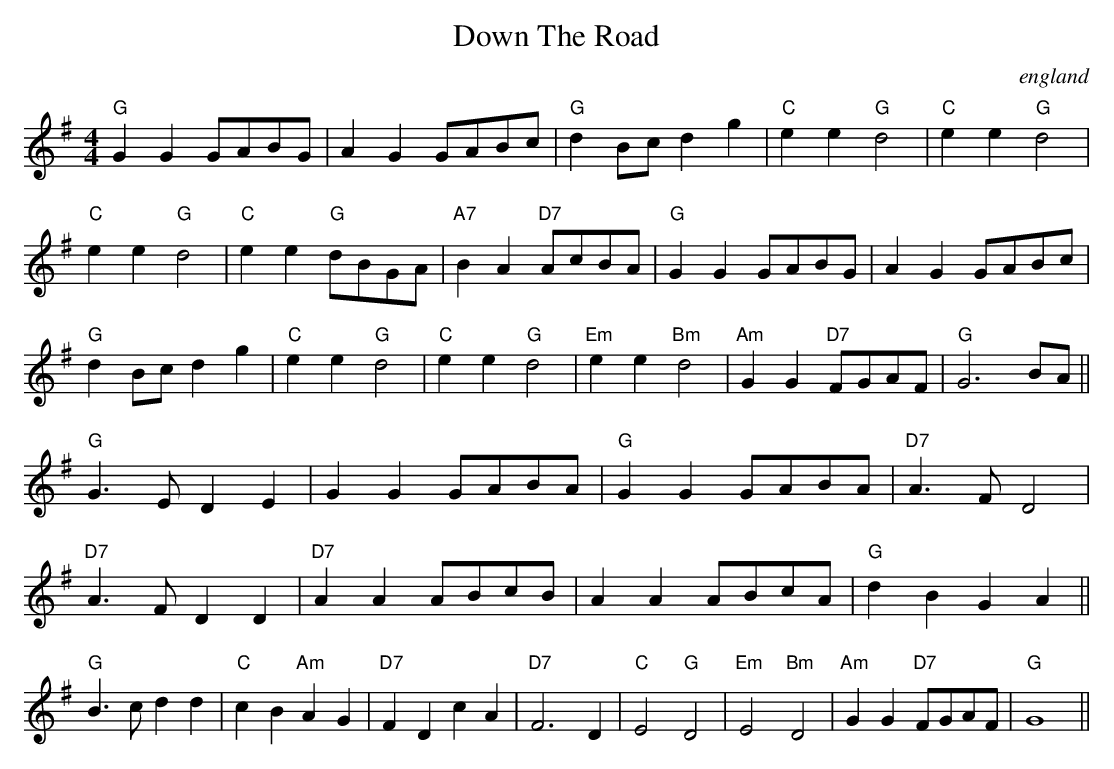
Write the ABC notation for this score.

X:1
T:Down The Road
O:england
M:4/4
L:1/4
K:G
"G"GG G/2A/2B/2G/2|AG G/2A/2B/2c/2|"G"dB/2c/2 dg|"C"ee "G"d2|"C"ee "G"d2|
"C"ee "G"d2|"C"ee "G"d/2B/2G/2A/2|"A7"BA "D7"A/2c/2B/2A/2|"G"GG G/2A/2B/2G/2|\
AG G/2A/2B/2c/2|
"G"dB/2c/2 dg|"C"ee "G"d2|"C"ee "G"d2|"Em"ee "Bm"d2|"Am"GG "D7"F/2G/2A/2F/2|\
"G"G3B/2A/2||
"G"G3/2E/2 DE|GG G/2A/2B/2A/2|"G"GG G/2A/2B/2A/2|"D7"A3/2F/2 D2|
"D7"A3/2F/2 DD|"D7"AA A/2B/2c/2B/2|AA A/2B/2c/2A/2|"G"dB GA||
"G"B3/2c/2 dd|"C"cB "Am"AG|"D7"FD cA|"D7"F3D|"C"E2 "G"D2|"Em"E2 "Bm"D2|\
"Am"GG "D7"F/2G/2A/2F/2|"G"G4||
